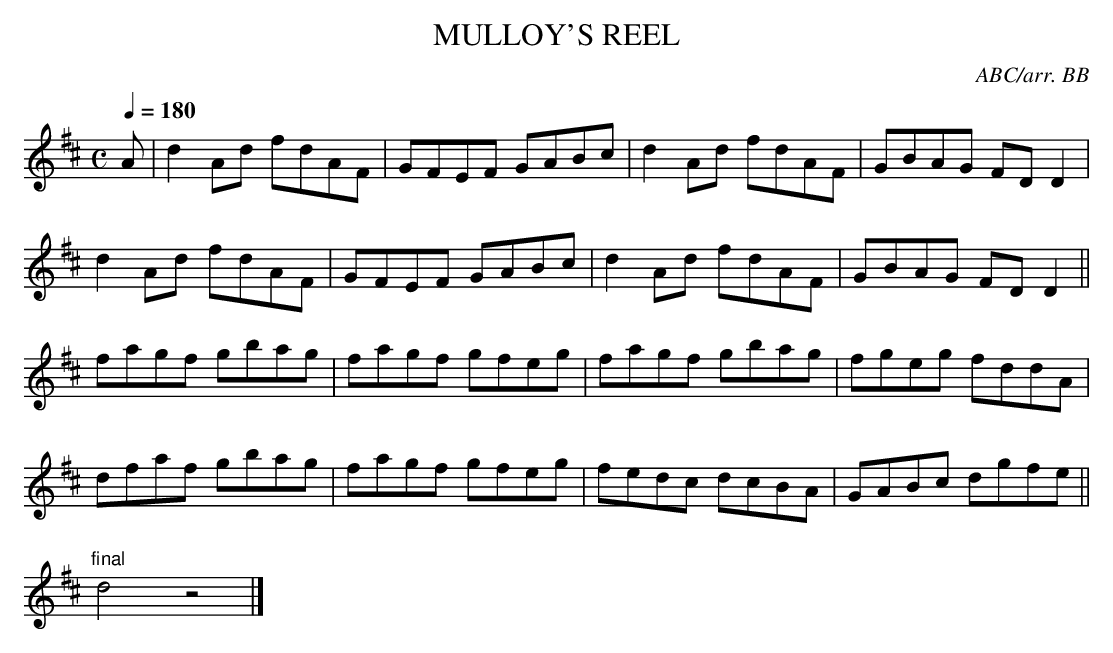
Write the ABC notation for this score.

X:1
T:MULLOY'S REEL
C:ABC/arr. BB
M:C
L:1/8
Q:1/4=180
K:D
A|d2Ad fdAF|GFEF GABc|d2Ad fdAF|GBAG FDD2|
d2Ad fdAF|GFEF GABc|d2Ad fdAF|GBAG FDD2||
fagf gbag|fagf gfeg|fagf gbag|fgeg fddA|
dfaf gbag|fagf gfeg|fedc dcBA|GABc dgfe||
"final"d4z4|]
